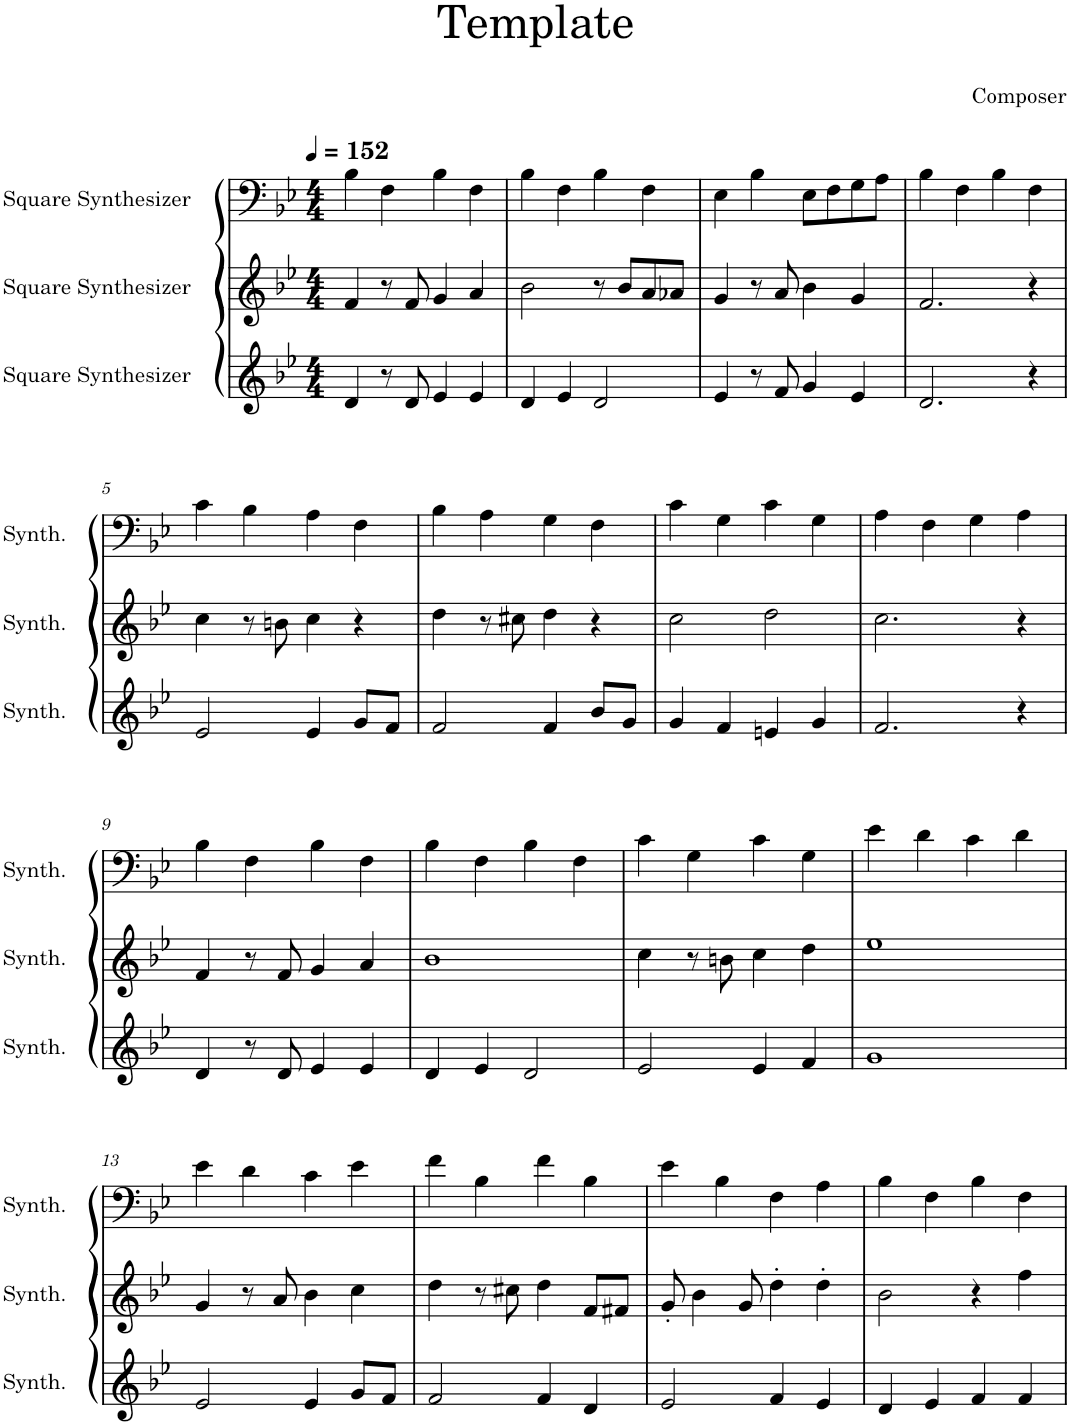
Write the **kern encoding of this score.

**kern	**kern	**kern
*part3	*part2	*part1
*staff3	*staff2	*staff1
*I"Square Synthesizer	*I"Square Synthesizer	*I"Square Synthesizer
*I'Synth.	*I'Synth.	*I'Synth.
*clefG2	*clefG2	*clefF4
*k[b-e-]	*k[b-e-]	*k[b-e-]
*M4/4	*M4/4	*M4/4
*MM152	*MM152	*MM152
=1	=1	=1
4d/	4f/	4B-\
8r	8r	4F\
8d/	8f/	.
4e-/	4g/	4B-\
4e-/	4a/	4F\
=2	=2	=2
4d/	2b-\	4B-\
4e-/	.	4F\
2d/	8r	4B-\
.	8b-/L	.
.	8a/	4F\
.	8a-X/J	.
=3	=3	=3
4e-/	4g/	4E-\
8r	8r	4B-\
8f/	8a/	.
4g/	4b-\	8E-\L
.	.	8F\
4e-/	4g/	8G\
.	.	8A\J
=4	=4	=4
2.d/	2.f/	4B-\
.	.	4F\
.	.	4B-\
4r	4r	4F\
!!LO:LB:g=z
=5	=5	=5
2e-/	4cc\	4c\
.	8r	4B-\
.	8bn\	.
4e-/	4cc\	4A\
8g/L	4r	4F\
8f/J	.	.
=6	=6	=6
2f/	4dd\	4B-\
.	8r	4A\
.	8cc#X\	.
4f/	4dd\	4G\
8b-/L	4r	4F\
8g/J	.	.
=7	=7	=7
4g/	2cc\	4c\
4f/	.	4G\
4en/	2dd\	4c\
4g/	.	4G\
=8	=8	=8
2.f/	2.cc\	4A\
.	.	4F\
.	.	4G\
4r	4r	4A\
!!LO:LB:g=z
=9	=9	=9
4d/	4f/	4B-\
8r	8r	4F\
8d/	8f/	.
4e-/	4g/	4B-\
4e-/	4a/	4F\
=10	=10	=10
4d/	1b-	4B-\
4e-/	.	4F\
2d/	.	4B-\
.	.	4F\
=11	=11	=11
2e-/	4cc\	4c\
.	8r	4G\
.	8bn\	.
4e-/	4cc\	4c\
4f/	4dd\	4G\
=12	=12	=12
1g	1ee-	4e-\
.	.	4d\
.	.	4c\
.	.	4d\
!!LO:LB:g=z
=13	=13	=13
2e-/	4g/	4e-\
.	8r	4d\
.	8a/	.
4e-/	4b-\	4c\
8g/L	4cc\	4e-\
8f/J	.	.
=14	=14	=14
2f/	4dd\	4f\
.	8r	4B-\
.	8cc#X\	.
4f/	4dd\	4f\
4d/	8f/L	4B-\
.	8f#X/J	.
=15	=15	=15
2e-/	8g'/	4e-\
.	4b-\	.
.	.	4B-\
.	8g/	.
4f/	4dd'\	4F\
4e-/	4dd'\	4A\
=16	=16	=16
4d/	2b-\	4B-\
4e-/	.	4F\
4f/	4r	4B-\
4f/	4ff\	4F\
=	=	=
*-	*-	*-
